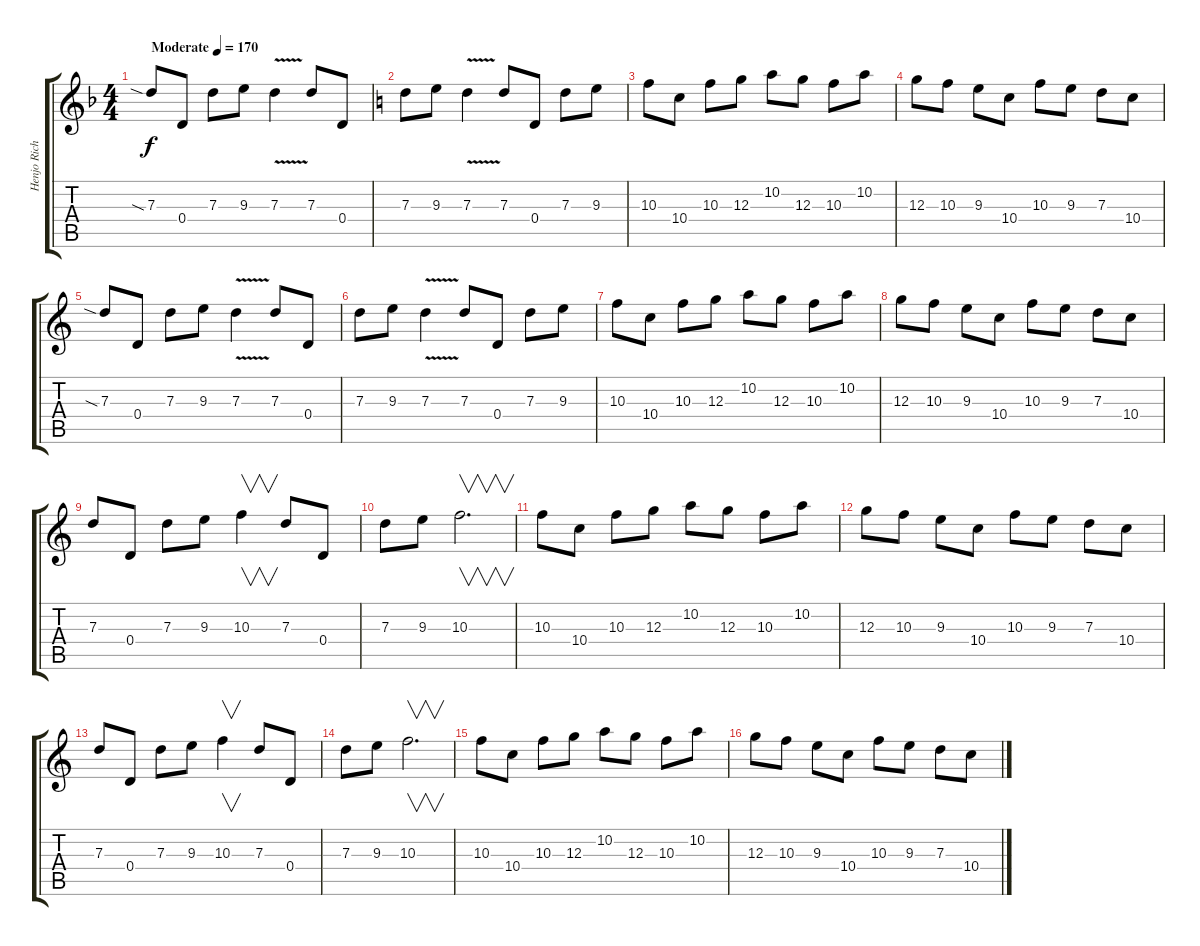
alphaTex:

\track ("Henjo Richter" "Henjo Rich") {instrument electricguitarclean}
\staff {score tabs}
\tuning (E4 B3 G3 D3 A2 D2) {hide}
\ts (4 4)
\tempo (170 "Moderate")
\clef g2
\ks dminor
7.3{sia}.8{dy f instrument electricguitarclean} 0.4.8 7.3.8 9.3.8 7.3{v}.4 7.3.8 0.4.8 |
\ks c
7.3.8 9.3.8 7.3{v}.4 7.3.8 0.4.8 7.3.8 9.3.8 |
10.3.8 10.4.8 10.3.8 12.3.8 10.2.8 12.3.8 10.3.8 10.2.8 |
12.3.8 10.3.8 9.3.8 10.4.8 10.3.8 9.3.8 7.3.8 10.4.8 |
7.3{sia}.8 0.4.8 7.3.8 9.3.8 7.3{v}.4 7.3.8 0.4.8 |
7.3.8 9.3.8 7.3{v}.4 7.3.8 0.4.8 7.3.8 9.3.8 |
10.3.8 10.4.8 10.3.8 12.3.8 10.2.8 12.3.8 10.3.8 10.2.8 |
12.3.8 10.3.8 9.3.8 10.4.8 10.3.8 9.3.8 7.3.8 10.4.8 |
7.3.8{volume 16 instrument distortionguitar} 0.4.8 7.3.8 9.3.8 10.3.4{v} 7.3.8 0.4.8 |
7.3.8 9.3.8 10.3.2{v d} |
10.3.8 10.4.8 10.3.8 12.3.8 10.2.8 12.3.8 10.3.8 10.2.8 |
12.3.8 10.3.8 9.3.8 10.4.8 10.3.8 9.3.8 7.3.8 10.4.8 |
7.3.8 0.4.8 7.3.8 9.3.8 10.3.4{v} 7.3.8 0.4.8 |
7.3.8 9.3.8 10.3.2{v d} |
10.3.8 10.4.8 10.3.8 12.3.8 10.2.8 12.3.8 10.3.8 10.2.8 |
12.3.8 10.3.8 9.3.8 10.4.8 10.3.8 9.3.8 7.3.8 10.4.8
